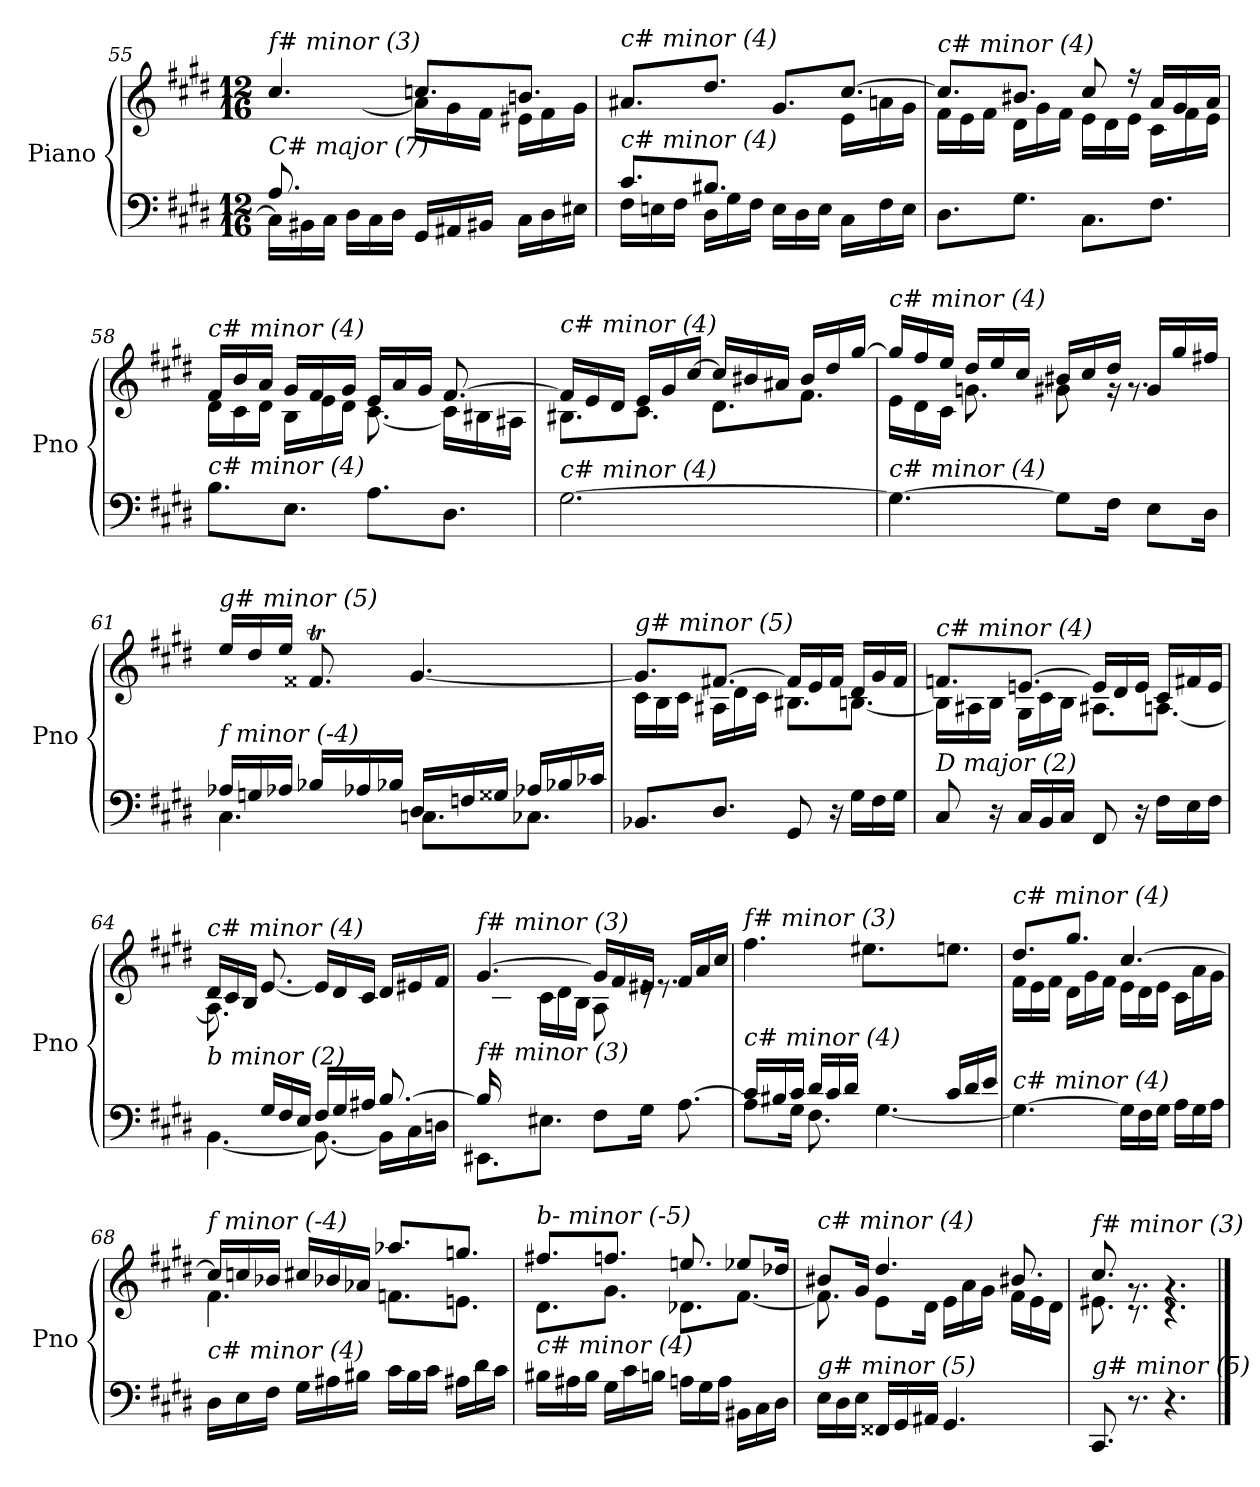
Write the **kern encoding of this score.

**kern	**kern
*part1	*part1
*staff2	*staff1
*I"Piano	*
*I'Pno	*
!!LO:LB:g=z
*clefF4	*clefG2
*k[f#c#g#d#]	*k[f#c#g#d#]
*M12/16	*M12/16
=55	=55
*^	*^
*	*^	*	*^
!	!	!	!LO:TX:i:t=f# minor (3)	!	!
!LO:TX:i:t=C# major (7)	!	!	!	!	!
8.A/L	8.ryy	16C#\LL]	4.cc#/	8.ryy	8.ryy
.	.	16BB#X\	.	.	.
.	.	16C#\JJ	.	.	.
2ryy	16D#\LL	2ryy	.	[8.a\J	2ryy
.	16C#\	.	.	.	.
.	16D#\JJ	.	.	.	.
.	16GG#/LL	.	8.ccni/L	16a\LL]	.
.	16AA#X/	.	.	16g#\	.
.	16BB#X/JJ	.	.	16f#\JJ	.
.	16C#\LL	.	8.bn/J	16e#X\LL	.
.	16D#\	.	.	16f#\	.
16ryy	16E#X\JJ	16ryy	.	16g#\JJ	16ryy
=56	=56	=56	=56	=56	=56
!	!	!	!LO:TX:i:t=c# minor (4)	!	!
!LO:TX:i:t=c# minor (4)	!	!	!	!	!
*	*v	*v	*	*	*
*	*	*	*v	*v
8.c#/L	16F#\LL	8.a#X/L	4.ryy
.	16En\	.	.
.	16F#\JJ	.	.
8.B#X/J	16D#\LL	8.dd#/J	.
.	16G#\	.	.
.	16F#\JJ	.	.
4.ryy	16E\LL	8.g#/L	16g#\LLyy
.	16D#\	.	16f#\
.	16E\JJ	.	16g#\JJ
.	16C#\LL	[8.cc#/J	16e\LL
.	16F#\	.	16an\
.	16E\JJ	.	16g#\JJ
=57	=57	=57	=57
!	!	!LO:TX:i:t=c# minor (4)	!
!LO:TX:i:t=c# minor (4)	!	!	!
*v	*v	*	*
8.D#\L	8.cc#/L]	16f#\LL
.	.	16e\
.	.	16f#\JJ
8.G#\J	8.b#X/J	16d#\LL
.	.	16g#\
.	.	16f#\JJ
8.C#\L	8cc#/	16e\LL
.	.	16d#\
.	16r	16e\JJ
8.F#\J	16a/LL	16c#\LL
.	16g#/	16f#\
.	16a/JJ	16e\JJ
!!LO:LB:g=z	!!
=58	=58	=58
!	!LO:TX:i:t=c# minor (4)	!
!LO:TX:i:t=c# minor (4)	!	!
8.B\L	16f#/LL	16d#\LL
.	16b/	16c#\
.	16a/JJ	16d#\JJ
8.E\J	16g#/LL	16B\LL
.	16f#/	16e\
.	16g#/JJ	16d#\JJ
8.A\L	16e/LL	[8.c#\
.	16a/	.
.	16g#/JJ	.
8.D#\J	[8.f#/	16c#\LL]
.	.	16B#X\
.	.	16A#X\JJ
=59	=59	=59
!	!LO:TX:i:t=c# minor (4)	!
!LO:TX:i:t=c# minor (4)	!	!
[2.G#\	16f#/LL]	8.B#X\L
.	16e/	.
.	16d#/JJ	.
.	16e/LL	8.c#\J
.	16g#/	.
.	[16cc#/JJ	.
.	16cc#/LL]	8.d#\L
.	16b#X/	.
.	16a#X/JJ	.
.	16b#/LL	8.f#\J
.	16dd#/	.
.	[16gg#/JJ	.
=60	=60	=60
!	!LO:TX:i:t=c# minor (4)	!
!LO:TX:i:t=c# minor (4)	!	!
4.G#\_	16gg#/LL]	16e\LL
.	16ff#/	16d#\
.	16ee/JJ	16c#\JJ
.	16dd#/LL	8.gni\
.	16ee/	.
.	16cc#/JJ	.
8G#\L]	16b#X/LL	8g#\
.	16cc#/	.
16F#\Jk	16dd#/JJ	16rg
8E\L	16g#/LL	8.rg
.	16gg#/	.
16D#\Jk	16ff#X/JJ	.
!!LO:LB:g=z	!!
=61	=61	=61
*^	*	*
*	*^	*	*
!	!	!	!LO:TX:i:t=g# minor (5)	!
!LO:TX:i:t=f minor (-4)	!	!	!	!
8.ryy	16A-Xi/LL	4.C#\	16ee/LL	8.ryy
.	16Gni/	.	16dd#/	.
.	16A-Xi/JJ	.	16ee/JJ	.
8.ryy	16B-Xi/LL	.	8.f##Xt/	32g#!yy
.	.	.	.	32f##!yy
.	16A-Xi/	.	.	32g#!yy
.	.	.	.	16.f##!yy
.	16B-Xi/JJ	.	.	.
4.ryy	16D#/LL	8.Cni\L	[4.g#/	4.ryy
.	16Fni/	.	.	.
.	16G##Xi/JJ	.	.	.
.	16A-Xi/LL	8.C-Xi\J	.	.
.	16B-Xi/	.	.	.
.	16c-Xi/JJ	.	.	.
*	*v	*v	*	*
=62	=62	=62	=62
!	!	!LO:TX:i:t=g# minor (5)	!
!LO:TX:i:t=b- minor (-5)	!	!	!
*v	*v	*	*
8.BB-Xi/L	8.g#/L]	16c#\LL
.	.	16B\
.	.	16c#\JJ
8.D#/J	[8.f#X/J	16A#X\LL
.	.	16d#\
.	.	16c#\JJ
8GG#/	16f#/LL]	8.B#X\L
.	16e/	.
16r	16f#/JJ	.
16G#\LL	16d#/LL	[8.Bn\J
16F#\	16g#/	.
16G#\JJ	16f#/JJ	.
!!LO:LB:g=z	!!
=63	=63	=63
!	!LO:TX:i:t=c# minor (4)	!
!LO:TX:i:t=D major (2)	!	!
8C#/	8.fni/L	16B\LL]
.	.	16A#X\
16r	.	16B\JJ
16C#/LL	[8.en/J	16G#\LL
16BB/	.	16c#\
16C#/JJ	.	16B\JJ
8FF#/	16e/LL]	8.A#X\L
.	16d#/	.
16r	16e/JJ	.
16F#\LL	16c#/LL	[8.An\J
16E\	16f#/	.
16F#\JJ	16e/JJ	.
=64	=64	=64
*^	*	*
!	!	!LO:TX:i:t=c# minor (4)	!
!LO:TX:i:t=b minor (2)	!	!	!
8.ryy	[4.BB\	16d#/LL	8.A\]
.	.	16c#/	.
.	.	16B/JJ	.
16G#/LL	.	[8.e/	2ryy
16F#/	.	.	.
16E/JJ	.	.	.
16F#/LL	8.BB\_	16e/LL]	.
16G#/	.	16d#/	.
16A#X/JJ	.	16c#/JJ	.
[8.B/	16BB\LL]	16d#/LL	.
.	16C#\	16e#X/	.
.	16Dn\JJ	16f#/JJ	16ryy
=65	=65	=65	=65
!	!	!LO:TX:i:t=f# minor (3)	!
!LO:TX:i:t=f# minor (3)	!	!	!
16B/LL]	8.EE#X\L	[4.g#/	16ryy
2ryy	.	.	16c#\
.	.	.	16dn\JJ
.	8.E#X\J	.	16c#\LL
.	.	.	16d\
.	.	.	16B\JJ
.	8F#\L	16g#/LL]	8A\
.	.	16f#/	.
.	16G#\Jk	16e#X/JJ	16re
8.ryy	[8.A\	16f#/LL	8.re
.	.	16a/	.
.	.	16cc#/JJ	.
*	*	*v	*v
!!LO:PB:g=z
=66	=66	=66
!	!	!LO:TX:i:t=f# minor (3)
!LO:TX:i:t=c# minor (4)	!	!
8A\L]	16c#/LL	4.ff#\
.	16B#X/	.
16G#\Jk	16c#/JJ	.
16d#/LL	8.F#\	.
16c#/	.	.
16d#/JJ	.	.
16G#/LLyy	[4.G#\	8.ee#X\L
16A#X/	.	.
16B#/JJ	.	.
16c#/LL	.	8.een\J
16d#/	.	.
16e/JJ	.	.
*v	*v	*
=67	=67
*	*^
!	!LO:TX:i:t=c# minor (4)	!
!LO:TX:i:t=c# minor (4)	!	!
4.G#\_	8.dd#/L	16f#\LL
.	.	16e\
.	.	16f#\JJ
.	8.gg#/J	16d#\LL
.	.	16g#\
.	.	16f#\JJ
16G#\LL]	[4.cc#/	16e\LL
16F#\	.	16d#\
16G#\JJ	.	16e\JJ
16A\LL	.	16c#\LL
16G#\	.	16a\
16A\JJ	.	16g#\JJ
=68	=68	=68
!	!LO:TX:i:t=f minor (-4)	!
!LO:TX:i:t=c# minor (4)	!	!
16D#\LL	16cc#/LL]	4.f#\
16E\	16ccni/	.
16F#\JJ	16b-Xi/JJ	.
16G#\LL	16cc#i/LL	.
16A#X\	16b-Xi/	.
16B#X\JJ	16a-Xi/JJ	.
16c#\LL	8.aa-Xi/L	8.fni\L
16B#\	.	.
16c#\JJ	.	.
16A#X\LL	8.ggni/J	8.en\J
16d#\	.	.
16c#\JJ	.	.
!!LO:LB:g=z	!!
=69	=69	=69
!	!LO:TX:i:t=b- minor (-5)	!
!LO:TX:i:t=c# minor (4)	!	!
16B#X\LL	8.ff#X/L	8.d#\L
16A#X\	.	.
16B#\JJ	.	.
16G#\LL	8.ffni/J	8.g#\J
16c#\	.	.
16Bn\JJ	.	.
16An\LL	8.een/	8.d-Xi\L
16G#\	.	.
16A\JJ	.	.
16BB#X\LL	8ee-Xi/L	[8.f#\J
16C#\	.	.
16D#\JJ	16dd-Xi/Jk	.
=70	=70	=70
!	!LO:TX:i:t=c# minor (4)	!
!LO:TX:i:t=g# minor (5)	!	!
16E\LL	8b#X/L	8.f#\]
16D#\	.	.
16E\JJ	16g#/Jk	.
16FF##X/LL	4.dd#/	8e\L
16GG#/	.	.
16AA#X/JJ	.	16d#\Jk
4.GG#/	.	16e\LL
.	.	16a\
.	.	16g#\JJ
.	8.b#X/	16f#\LL
.	.	16e\
.	.	16d#\JJ
=71	=71	=71
!	!LO:TX:i:t=f# minor (3)	!
!LO:TX:i:t=g# minor (5)	!	!
8.CC#/	8.cc#/	8.e#X\
8.r	8.rg	8.r
4.r	4.rg	4.r
*	*v	*v
==	==
*-	*-
